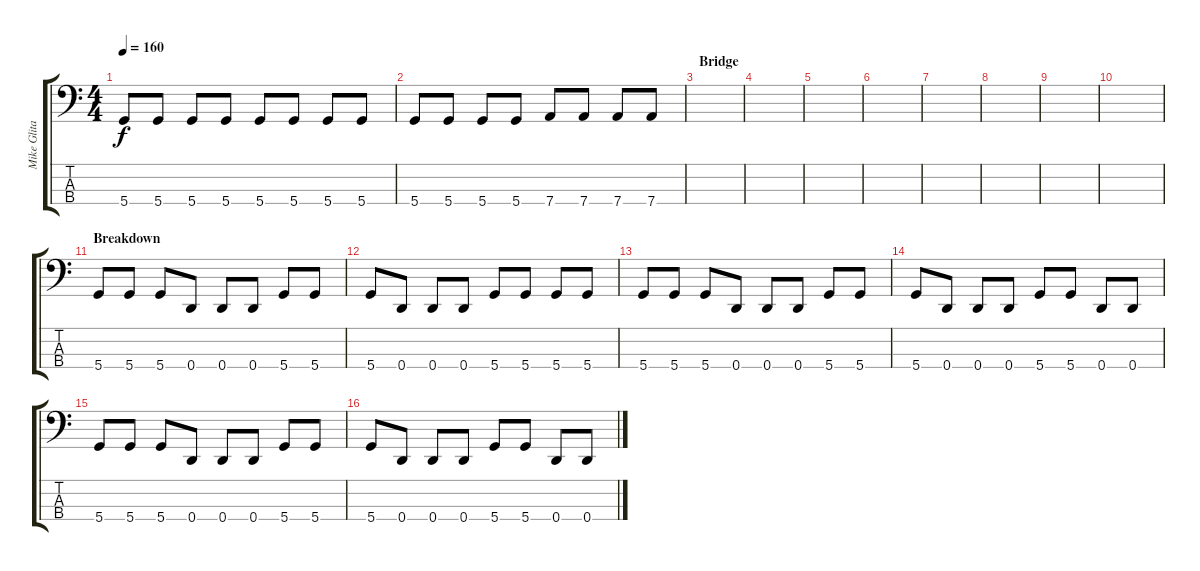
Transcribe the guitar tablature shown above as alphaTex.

\track ("Mike Glita" "Mike Glita") {instrument electricbassfinger}
\staff {score tabs}
\tuning (G2 D2 A1 D1) {hide}
\ts (4 4)
\tempo 160
\clef f4
\ks c
5.4.8{dy f} 5.4.8 5.4.8 5.4.8 5.4.8 5.4.8 5.4.8 5.4.8 |
5.4.8 5.4.8 5.4.8 5.4.8 7.4.8 7.4.8 7.4.8 7.4.8 |
\section ("" "Bridge")
|
|
|
|
|
|
|
|
\section ("" "Breakdown")
5.4.8 5.4.8 5.4.8 0.4.8 0.4.8 0.4.8 5.4.8 5.4.8 |
5.4.8 0.4.8 0.4.8 0.4.8 5.4.8 5.4.8 5.4.8 5.4.8 |
5.4.8 5.4.8 5.4.8 0.4.8 0.4.8 0.4.8 5.4.8 5.4.8 |
5.4.8 0.4.8 0.4.8 0.4.8 5.4.8 5.4.8 0.4.8 0.4.8 |
5.4.8 5.4.8 5.4.8 0.4.8 0.4.8 0.4.8 5.4.8 5.4.8 |
5.4.8 0.4.8 0.4.8 0.4.8 5.4.8 5.4.8 0.4.8 0.4.8
